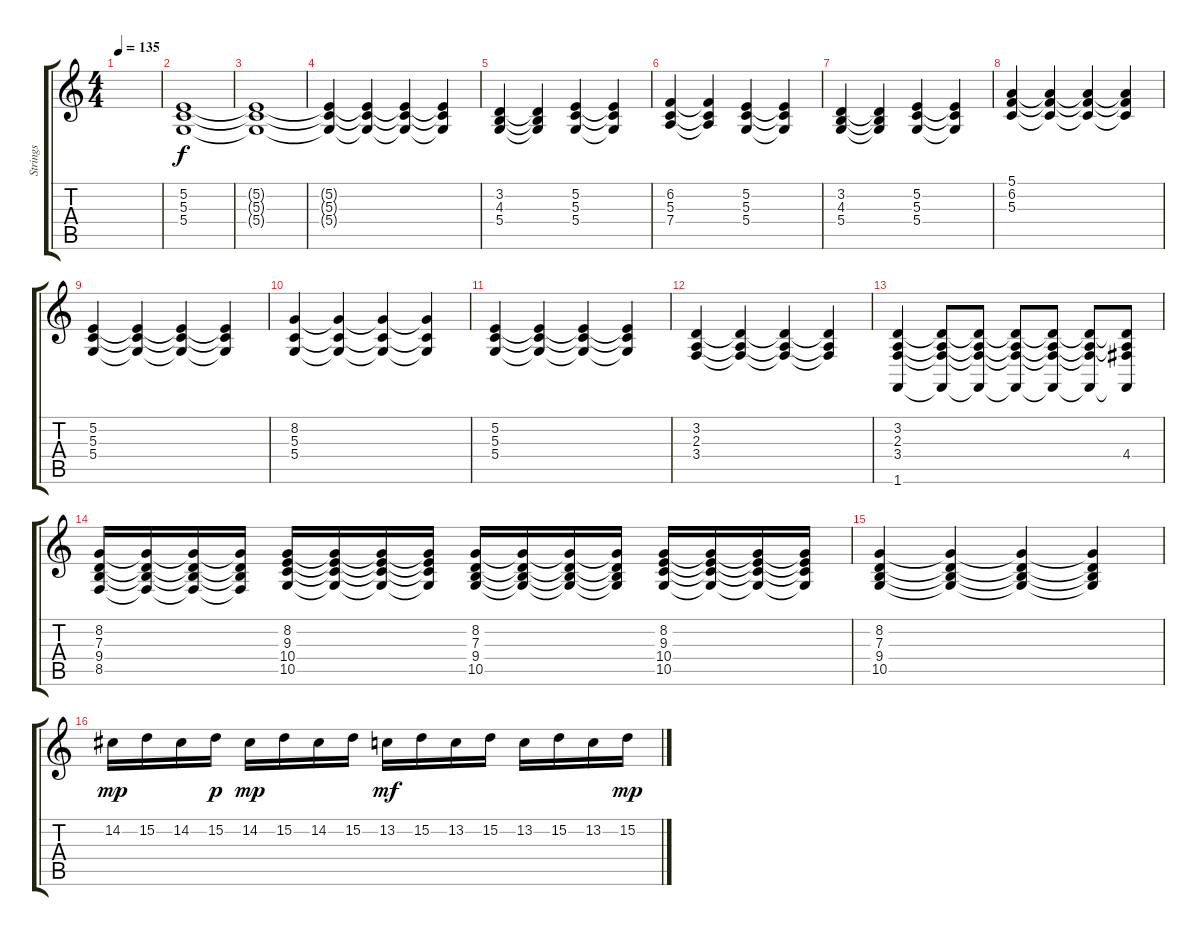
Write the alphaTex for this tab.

\track ("Strings" "Strings") {instrument pad8sweep}
\staff {score tabs}
\tuning (E4 B3 G3 D3 A2 E2) {hide}
\ts (4 4)
\tempo 135
\clef g2
\ks c
|
(5.2 5.3 5.4).1 |
(5.2{t} 5.3{t} 5.4{t}).1 |
(5.2{t} 5.3{t} 5.4{t}).4 (5.2{t} 5.3{t} 5.4{t}).4 (5.2{t} 5.3{t} 5.4{t}).4 (5.2{t} 5.3{t} 5.4{t}).4 |
(3.2 4.3 5.4).4 (3.2{t} 4.3{t} 5.4{t}).4 (5.2 5.3 5.4).4 (5.2{t} 5.3{t} 5.4{t}).4 |
(6.2 5.3 7.4).4 (6.2{t} 5.3{t} 7.4{t}).4 (5.2 5.3 5.4).4 (5.2{t} 5.3{t} 5.4{t}).4 |
(3.2 4.3 5.4).4 (3.2{t} 4.3{t} 5.4{t}).4 (5.2 5.3 5.4).4 (5.2{t} 5.3{t} 5.4{t}).4 |
(5.1 6.2 5.3).4 (5.1{t} 6.2{t} 5.3{t}).4 (5.1{t} 6.2{t} 5.3{t}).4 (5.1{t} 6.2{t} 5.3{t}).4 |
(5.2 5.3 5.4).4 (5.2{t} 5.3{t} 5.4{t}).4 (5.2{t} 5.3{t} 5.4{t}).4 (5.2{t} 5.3{t} 5.4{t}).4 |
(8.2 5.3 5.4).4 (8.2{t} 5.3{t} 5.4{t}).4 (8.2{t} 5.3{t} 5.4{t}).4 (8.2{t} 5.3{t} 5.4{t}).4 |
(5.2 5.3 5.4).4 (5.2{t} 5.3{t} 5.4{t}).4 (5.2{t} 5.3{t} 5.4{t}).4 (5.2{t} 5.3{t} 5.4{t}).4 |
(3.2 2.3 3.4).4 (3.2{t} 2.3{t} 3.4{t}).4 (3.2{t} 2.3{t} 3.4{t}).4 (3.2{t} 2.3{t} 3.4{t}).4 |
(3.2 2.3 3.4 1.6).4 (3.2{t} 2.3{t} 3.4{t} 1.6{t}).8 (3.2{t} 2.3{t} 3.4{t} 1.6{t}).8 (3.2{t} 2.3{t} 3.4{t} 1.6{t}).8 (3.2{t} 2.3{t} 3.4{t} 1.6{t}).8 (3.2{t} 2.3{t} 3.4{t} 1.6{t}).8 (3.2{t} 2.3{t} 4.4 1.6{t}).8 |
(8.2 7.3 9.4 8.5).16 (8.2{t} 7.3{t} 9.4{t} 8.5{t}).16 (8.2{t} 7.3{t} 9.4{t} 8.5{t}).16 (8.2{t} 7.3{t} 9.4{t} 8.5{t}).16 (8.2 9.3 10.4 10.5).16 (8.2{t} 9.3{t} 10.4{t} 10.5{t}).16 (8.2{t} 9.3{t} 10.4{t} 10.5{t}).16 (8.2{t} 9.3{t} 10.4{t} 10.5{t}).16 (8.2 7.3 9.4 10.5).16 (8.2{t} 7.3{t} 9.4{t} 10.5{t}).16 (8.2{t} 7.3{t} 9.4{t} 10.5{t}).16 (8.2{t} 7.3{t} 9.4{t} 10.5{t}).16 (8.2 9.3 10.4 10.5).16 (8.2{t} 9.3{t} 10.4{t} 10.5{t}).16 (8.2{t} 9.3{t} 10.4{t} 10.5{t}).16 (8.2{t} 9.3{t} 10.4{t} 10.5{t}).16 |
(8.2 7.3 9.4 10.5).4 (8.2{t} 7.3{t} 9.4{t} 10.5{t}).4 (8.2{t} 7.3{t} 9.4{t} 10.5{t}).4 (8.2{t} 7.3{t} 9.4{t} 10.5{t}).4 |
14.2.16{dy mp instrument lead2sawtooth} 15.2.16 14.2.16 15.2.16{dy p} 14.2.16{dy mp} 15.2.16 14.2.16 15.2.16 13.2.16{dy mf} 15.2.16 13.2.16 15.2.16 13.2.16 15.2.16 13.2.16 15.2.16{dy mp}
